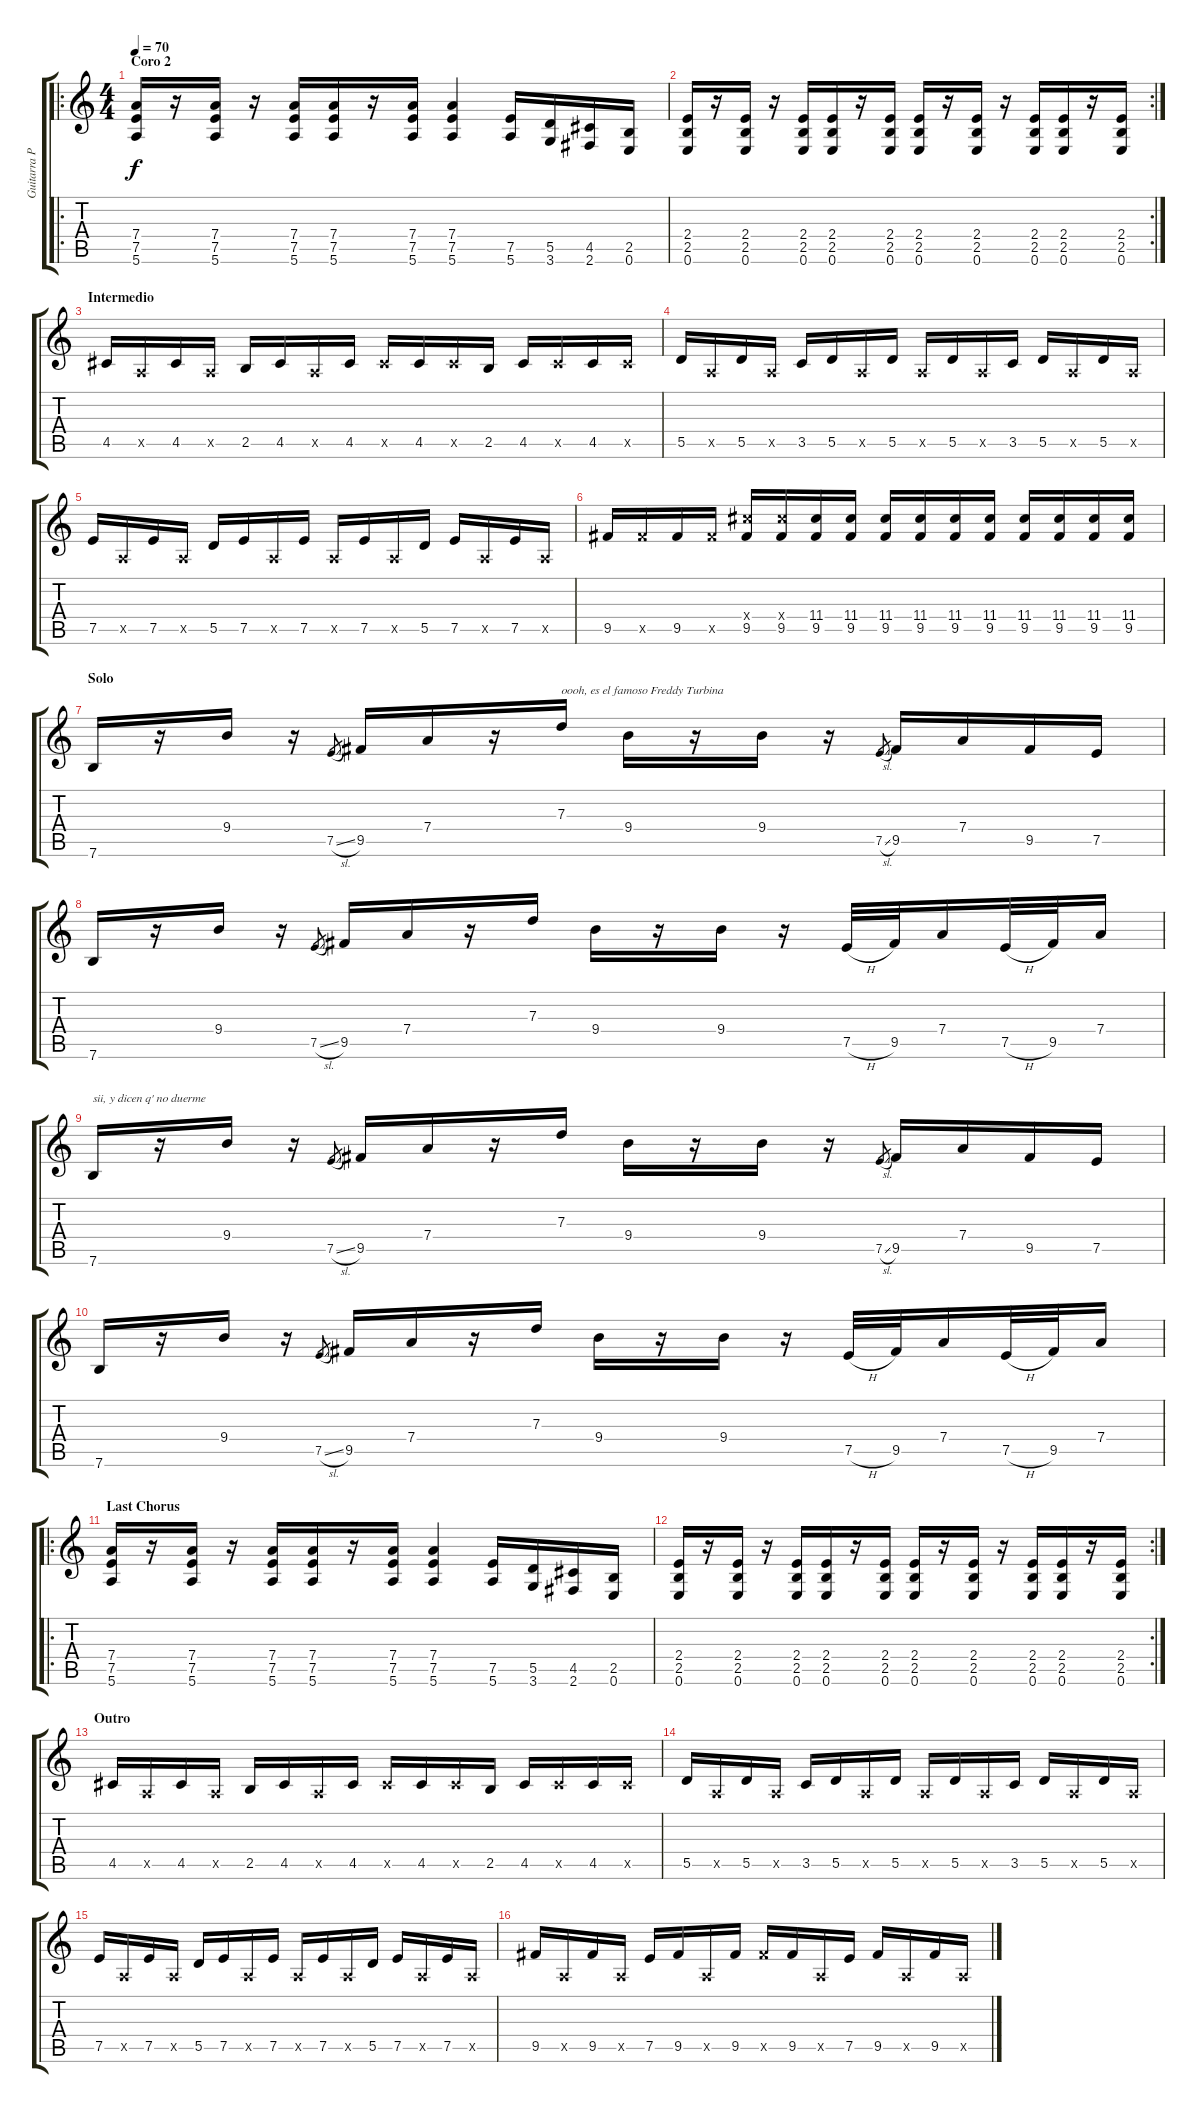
\track ("Guitarra Principal" "Guitarra P") {instrument distortionguitar}
\staff {score tabs}
\tuning (E4 B3 G3 D3 A2 E2) {hide}
\ro
\ts (4 4)
\section ("" "Coro 2")
\tempo 70
\clef g2
\ks c
(7.4 7.5 5.6).16{dy f} r.16 (7.4 7.5 5.6).16 r.16 (7.4 7.5 5.6).16 (7.4 7.5 5.6).16 r.16 (7.4 7.5 5.6).16 (7.4 7.5 5.6).4 (7.5 5.6).16 (5.5 3.6).16 (4.5 2.6).16 (2.5 0.6).16 |
\rc 2
(2.4 2.5 0.6).16 r.16 (2.4 2.5 0.6).16 r.16 (2.4 2.5 0.6).16 (2.4 2.5 0.6).16 r.16 (2.4 2.5 0.6).16 (2.4 2.5 0.6).16 r.16 (2.4 2.5 0.6).16 r.16 (2.4 2.5 0.6).16 (2.4 2.5 0.6).16 r.16 (2.4 2.5 0.6).16 |
\section ("" "Intermedio")
4.5.16 0.5{x}.16 4.5.16 0.5{x}.16 2.5.16 4.5.16 0.5{x}.16 4.5.16 4.5{x}.16 4.5.16 4.5{x}.16 2.5.16 4.5.16 4.5{x}.16 4.5.16 4.5{x}.16 |
5.5.16 0.5{x}.16 5.5.16 0.5{x}.16 3.5.16 5.5.16 0.5{x}.16 5.5.16 0.5{x}.16 5.5.16 0.5{x}.16 3.5.16 5.5.16 0.5{x}.16 5.5.16 0.5{x}.16 |
7.5.16 0.5{x}.16 7.5.16 0.5{x}.16 5.5.16 7.5.16 0.5{x}.16 7.5.16 0.5{x}.16 7.5.16 0.5{x}.16 5.5.16 7.5.16 0.5{x}.16 7.5.16 0.5{x}.16 |
9.5.16 9.5{x}.16 9.5.16 9.5{x}.16 (11.4{x} 9.5).16 (11.4{x} 9.5).16 (11.4 9.5).16 (11.4 9.5).16 (11.4 9.5).16 (11.4 9.5).16 (11.4 9.5).16 (11.4 9.5).16 (11.4 9.5).16 (11.4 9.5).16 (11.4 9.5).16 (11.4 9.5).16 |
\section ("" "Solo")
7.6.16 r.16 9.4.16 r.16 7.5{sl}.8{gr} 9.5.16 7.4.16 r.16 7.3.16{txt "oooh, es el famoso Freddy Turbina"} 9.4.16 r.16 9.4.16 r.16 7.5{sl}.8{gr} 9.5.16 7.4.16 9.5.16 7.5.16 |
7.6.16 r.16 9.4.16 r.16 7.5{sl}.8{gr} 9.5.16 7.4.16 r.16 7.3.16 9.4.16 r.16 9.4.16 r.16 7.5{h}.32 9.5.32 7.4.16 7.5{h}.32 9.5.32 7.4.16 |
7.6.16{txt "sii, y dicen q' no duerme"} r.16 9.4.16 r.16 7.5{sl}.8{gr} 9.5.16 7.4.16 r.16 7.3.16 9.4.16 r.16 9.4.16 r.16 7.5{sl}.8{gr} 9.5.16 7.4.16 9.5.16 7.5.16 |
7.6.16 r.16 9.4.16 r.16 7.5{sl}.8{gr} 9.5.16 7.4.16 r.16 7.3.16 9.4.16 r.16 9.4.16 r.16 7.5{h}.32 9.5.32 7.4.16 7.5{h}.32 9.5.32 7.4.16 |
\ro
\section ("" "Last Chorus")
(7.4 7.5 5.6).16 r.16 (7.4 7.5 5.6).16 r.16 (7.4 7.5 5.6).16 (7.4 7.5 5.6).16 r.16 (7.4 7.5 5.6).16 (7.4 7.5 5.6).4 (7.5 5.6).16 (5.5 3.6).16 (4.5 2.6).16 (2.5 0.6).16 |
\rc 2
(2.4 2.5 0.6).16 r.16 (2.4 2.5 0.6).16 r.16 (2.4 2.5 0.6).16 (2.4 2.5 0.6).16 r.16 (2.4 2.5 0.6).16 (2.4 2.5 0.6).16 r.16 (2.4 2.5 0.6).16 r.16 (2.4 2.5 0.6).16 (2.4 2.5 0.6).16 r.16 (2.4 2.5 0.6).16 |
\section ("" "Outro")
4.5.16 0.5{x}.16 4.5.16 0.5{x}.16 2.5.16 4.5.16 0.5{x}.16 4.5.16 4.5{x}.16 4.5.16 4.5{x}.16 2.5.16 4.5.16 4.5{x}.16 4.5.16 4.5{x}.16 |
5.5.16 0.5{x}.16 5.5.16 0.5{x}.16 3.5.16 5.5.16 0.5{x}.16 5.5.16 0.5{x}.16 5.5.16 0.5{x}.16 3.5.16 5.5.16 0.5{x}.16 5.5.16 0.5{x}.16 |
7.5.16 0.5{x}.16 7.5.16 0.5{x}.16 5.5.16 7.5.16 0.5{x}.16 7.5.16 0.5{x}.16 7.5.16 0.5{x}.16 5.5.16 7.5.16 0.5{x}.16 7.5.16 0.5{x}.16 |
9.5.16 0.5{x}.16 9.5.16 0.5{x}.16 7.5.16 9.5.16 0.5{x}.16 9.5.16 9.5{x}.16 9.5.16 0.5{x}.16 7.5.16 9.5.16 0.5{x}.16 9.5.16 0.5{x}.16
